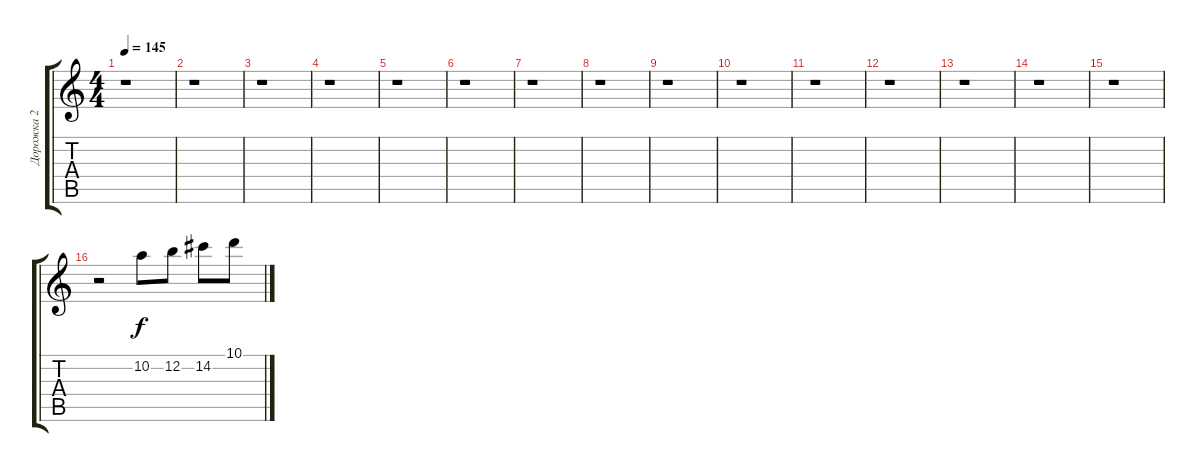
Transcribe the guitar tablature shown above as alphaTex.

\track ("Дорожка 2" "Дорожка 2") {instrument distortionguitar}
\staff {score tabs}
\tuning (E4 B3 G3 D3 A2 E2) {hide}
\ts (4 4)
\tempo 145
\clef g2
\ks c
r.1{dy f} |
r.1 |
r.1 |
r.1 |
r.1 |
r.1 |
r.1 |
r.1 |
r.1 |
r.1 |
r.1 |
r.1 |
r.1 |
r.1 |
r.1 |
r.2 10.2.8 12.2.8 14.2.8 10.1{sl}.8
